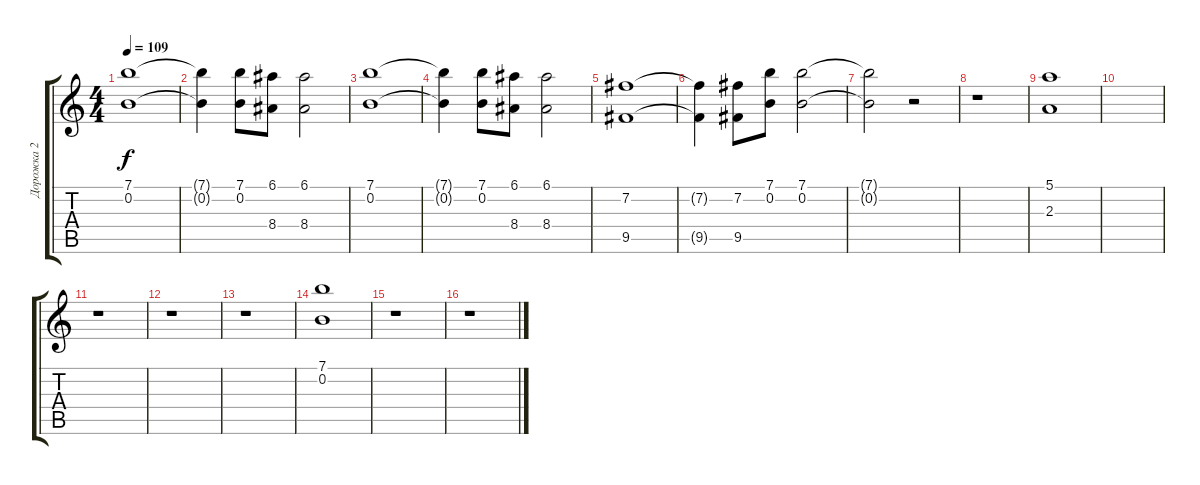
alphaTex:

\track ("Дорожка 2" "Дорожка 2") {instrument distortionguitar}
\staff {score tabs}
\tuning (E4 B3 G3 D3 A2 E2) {hide}
\ts (4 4)
\tempo 109
\clef g2
\ks c
(7.1 0.2).1{dy f} |
(7.1{t} 0.2{t}).4 (7.1 0.2).8 (6.1 8.4).8 (6.1 8.4).2 |
(7.1 0.2).1 |
(7.1{t} 0.2{t}).4 (7.1 0.2).8 (6.1 8.4).8 (6.1 8.4).2 |
(7.2 9.5).1 |
(7.2{t} 9.5{t}).4 (7.2 9.5).8 (7.1 0.2).8 (7.1 0.2).2 |
(7.1{t} 0.2{t}).2 r.2 |
r.1 |
(5.1 2.3).1 |
|
r.1 |
r.1 |
r.1 |
(7.1 0.2).1 |
r.1 |
r.1
